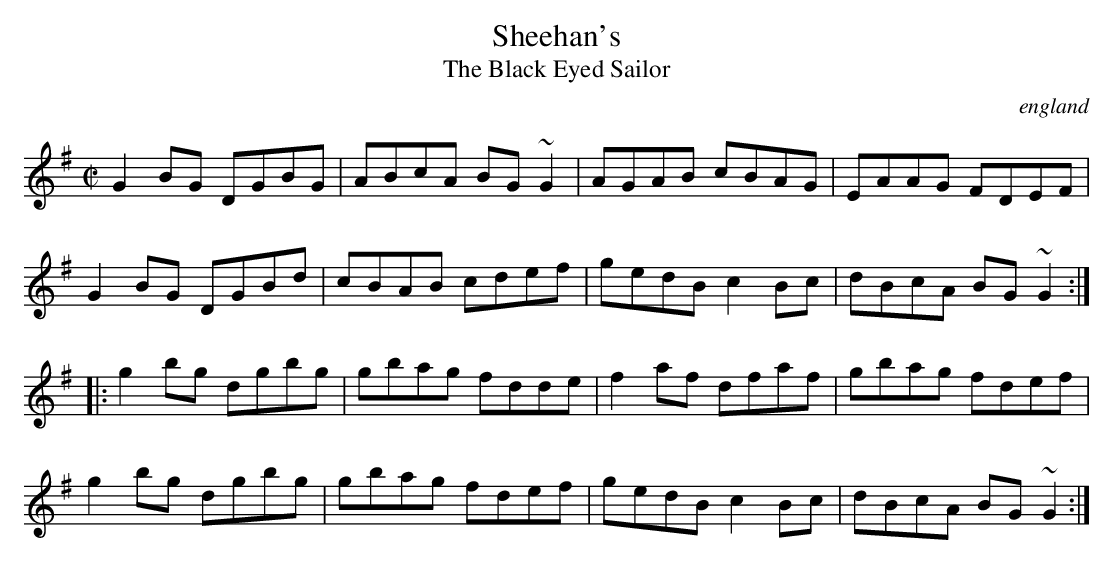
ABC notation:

X:1
T:Sheehan's
T:Black Eyed Sailor, The
O:england
M:C|
K:G
G2BG DGBG|ABcA BG~G2|AGAB cBAG|EAAG FDEF|
G2BG DGBd|cBAB cdef|gedB c2Bc|dBcA BG~G2:|
|:g2bg dgbg|gbag fdde|f2af dfaf|gbag fdef|
g2bg dgbg|gbag fdef|gedB c2Bc|dBcA BG~G2:|
